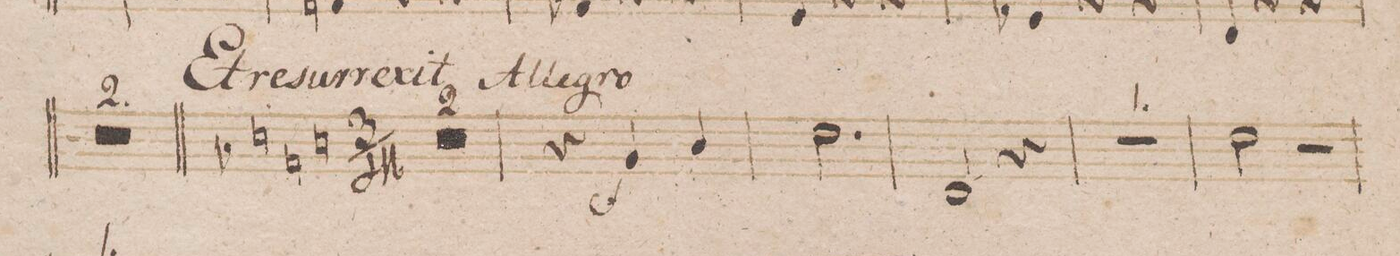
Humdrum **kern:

**kern	**dynam
*I"Trombono	*
*clefF4	*
*k[b-e-a-d-]	*
*met(c|)	*
*M3/4	*
1.r	.
=124	=124
*kcancel	*
=125||	=125||
*null	*
*k[b-]	*
*M3/4	*
1.r	.
=126	=126
=127	=127
4r	.
4BB-/	f
4D/	.
=128	=128
2.F\	.
=129	=129
2FF/	.
4r	.
=130	=130
2.r	.
=131	=131
2F\	.
4r	.
=132	=132
*-	*-
